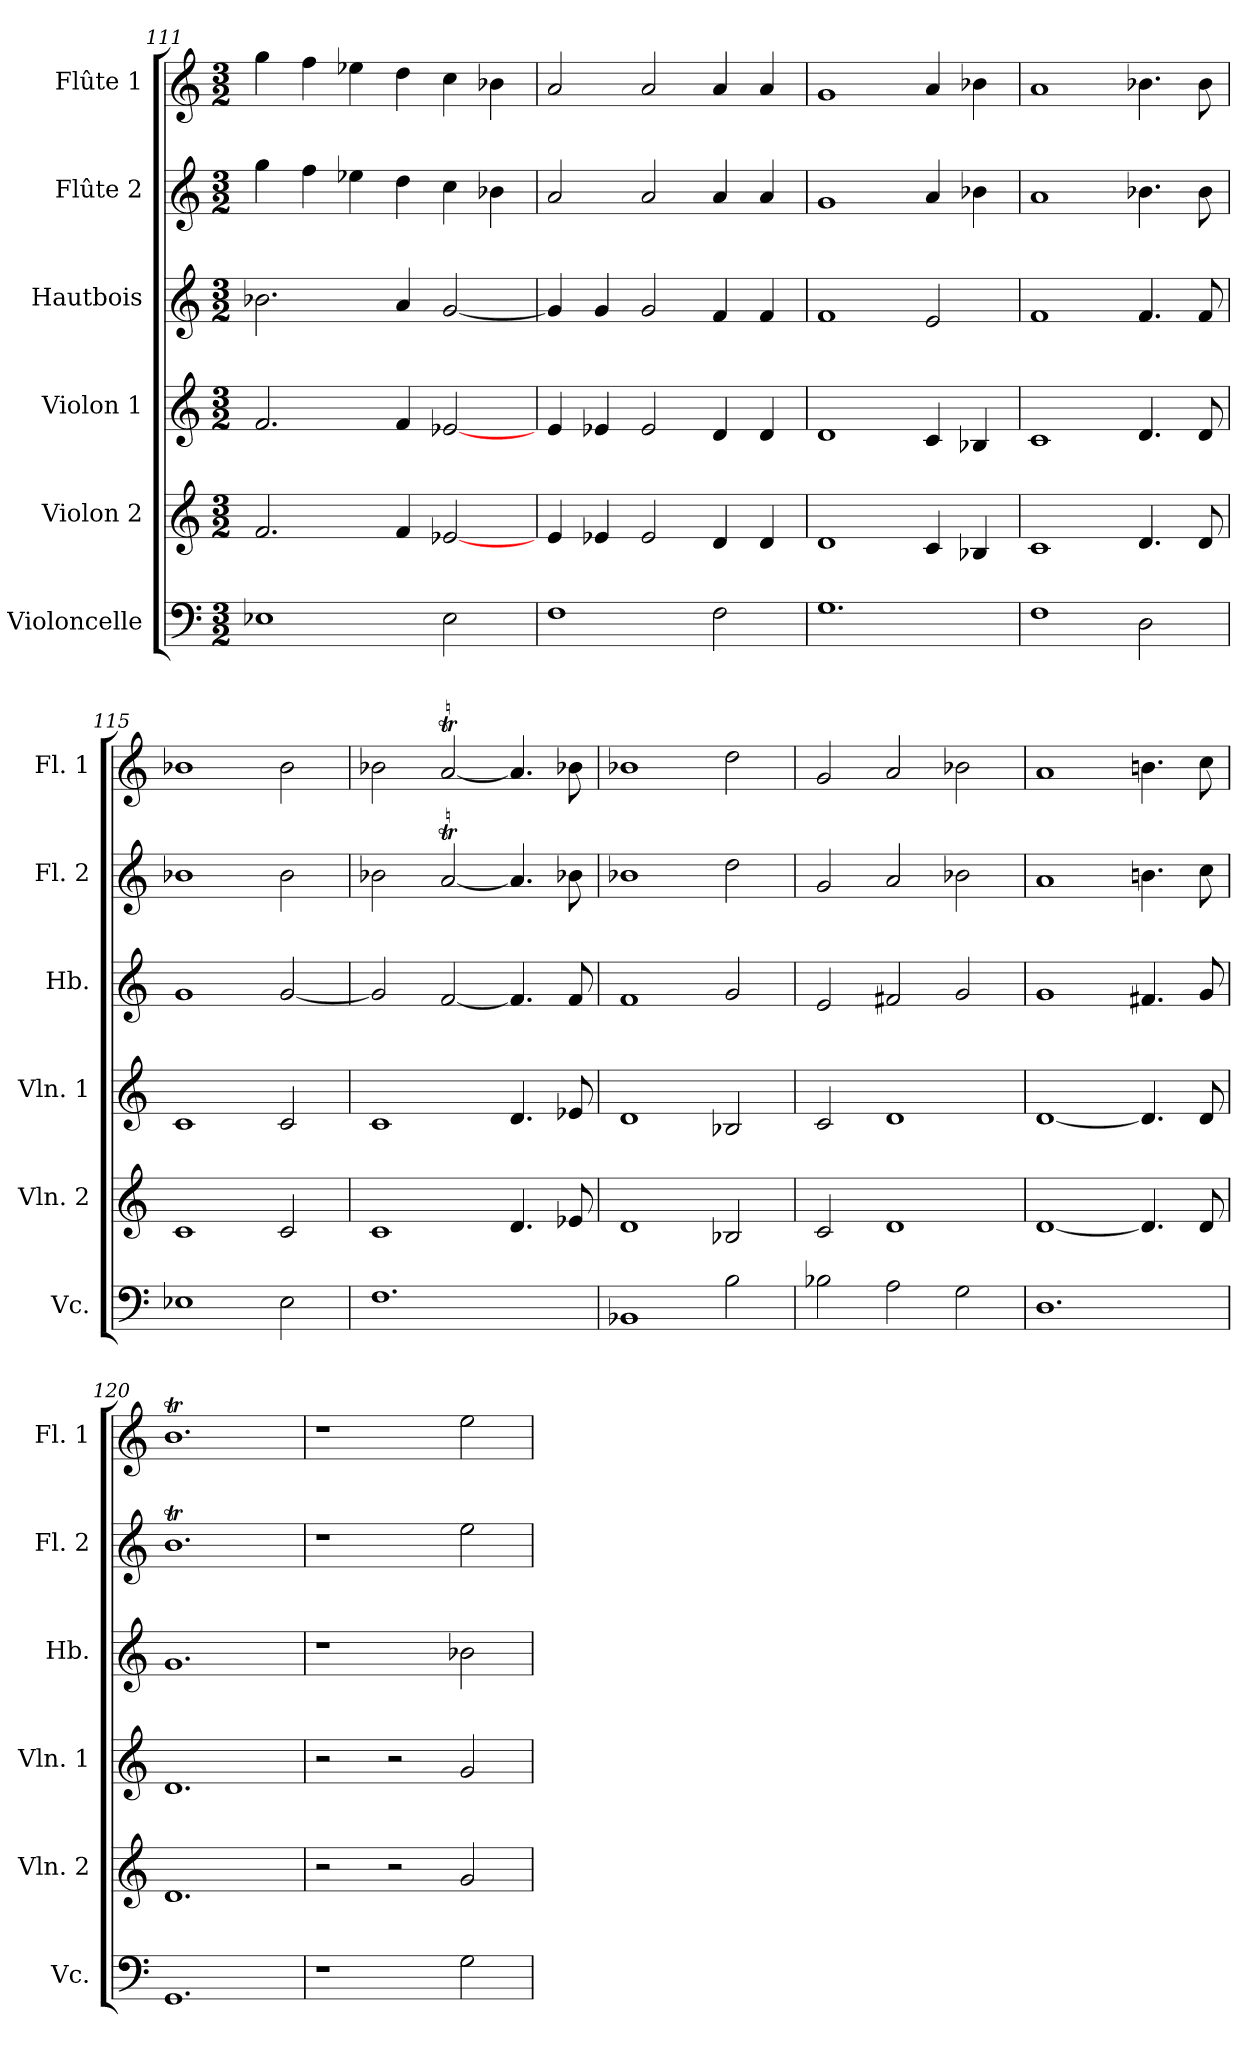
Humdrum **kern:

**kern	**kern	**kern	**kern	**kern	**kern
*part6	*part5	*part4	*part3	*part2	*part1
*staff6	*staff5	*staff4	*staff3	*staff2	*staff1
*I"Violoncelle	*I"Violon 2	*I"Violon 1	*I"Hautbois	*I"Flûte 2	*I"Flûte 1
*I'Vc.	*I'Vln. 2	*I'Vln. 1	*I'Hb.	*I'Fl. 2	*I'Fl. 1
*clefF4	*clefG2	*clefG2	*clefG2	*clefG2	*clefG2
*k[]	*k[]	*k[]	*k[]	*k[]	*k[]
*C:	*C:	*C:	*C:	*C:	*C:
*M3/2	*M3/2	*M3/2	*M3/2	*M3/2	*M3/2
=111	=111	=111	=111	=111	=111
1E-X	2.f/	2.f/	2.b-X\	4gg\	4gg\
.	.	.	.	4ff\	4ff\
.	.	.	.	4ee-X\	4ee-X\
.	4f/	4f/	4a/	4dd\	4dd\
2E-\	[2e-X/	[2e-X/	[2g/	4cc\	4cc\
.	.	.	.	4b-X\	4b-X\
=112	=112	=112	=112	=112	=112
1F	4e/	4e/	4g/]	2a/	2a/
.	4e-X/	4e-X/	4g/	.	.
.	2e-/	2e-/	2g/	2a/	2a/
2F\	4d/	4d/	4f/	4a/	4a/
.	4d/	4d/	4f/	4a/	4a/
!!LO:PB:g=z
=113	=113	=113	=113	=113	=113
1.G	1d	1d	1f	1g	1g
.	4c/	4c/	2e/	4a/	4a/
.	4B-X/	4B-X/	.	4b-X\	4b-X\
=114	=114	=114	=114	=114	=114
1F	1c	1c	1f	1a	1a
2D\	4.d/	4.d/	4.f/	4.b-X\	4.b-X\
.	8d/	8d/	8f/	8b-\	8b-\
=115	=115	=115	=115	=115	=115
1E-X	1c	1c	1g	1b-X	1b-X
2E-\	2c/	2c/	[2g/	2b-\	2b-\
=116	=116	=116	=116	=116	=116
1.F	1c	1c	2g/]	2b-X\	2b-X\
.	.	.	[2f/	[2aT/	[2aT/
.	4.d/	4.d/	4.f/]	4.a/]	4.a/]
.	8e-X/	8e-X/	8f/	8b-\	8b-\
!!LO:PB:g=z
=117	=117	=117	=117	=117	=117
1BB-X	1d	1d	1f	1b-X	1b-X
2B\	2B-X/	2B-X/	2g/	2dd\	2dd\
=118	=118	=118	=118	=118	=118
2B-X\	2c/	2c/	2e/	2g/	2g/
2A\	1d	1d	2f#X/	2a/	2a/
2G\	.	.	2g/	2b-X\	2b-X\
=119	=119	=119	=119	=119	=119
1.D	[1d	[1d	1g	1a	1a
.	4.d/]	4.d/]	4.f#X/	4.bn\	4.bn\
.	8d/	8d/	8g/	8cc\	8cc\
=120	=120	=120	=120	=120	=120
1.GG	1.d	1.d	1.g	1.bt	1.bt
!!LO:PB:g=z
=121	=121	=121	=121	=121	=121
1r	2r	2r	1r	1r	1r
.	2r	2r	.	.	.
2G\	2g/	2g/	2b-X\	2ee\	2ee\
=	=	=	=	=	=
*-	*-	*-	*-	*-	*-
